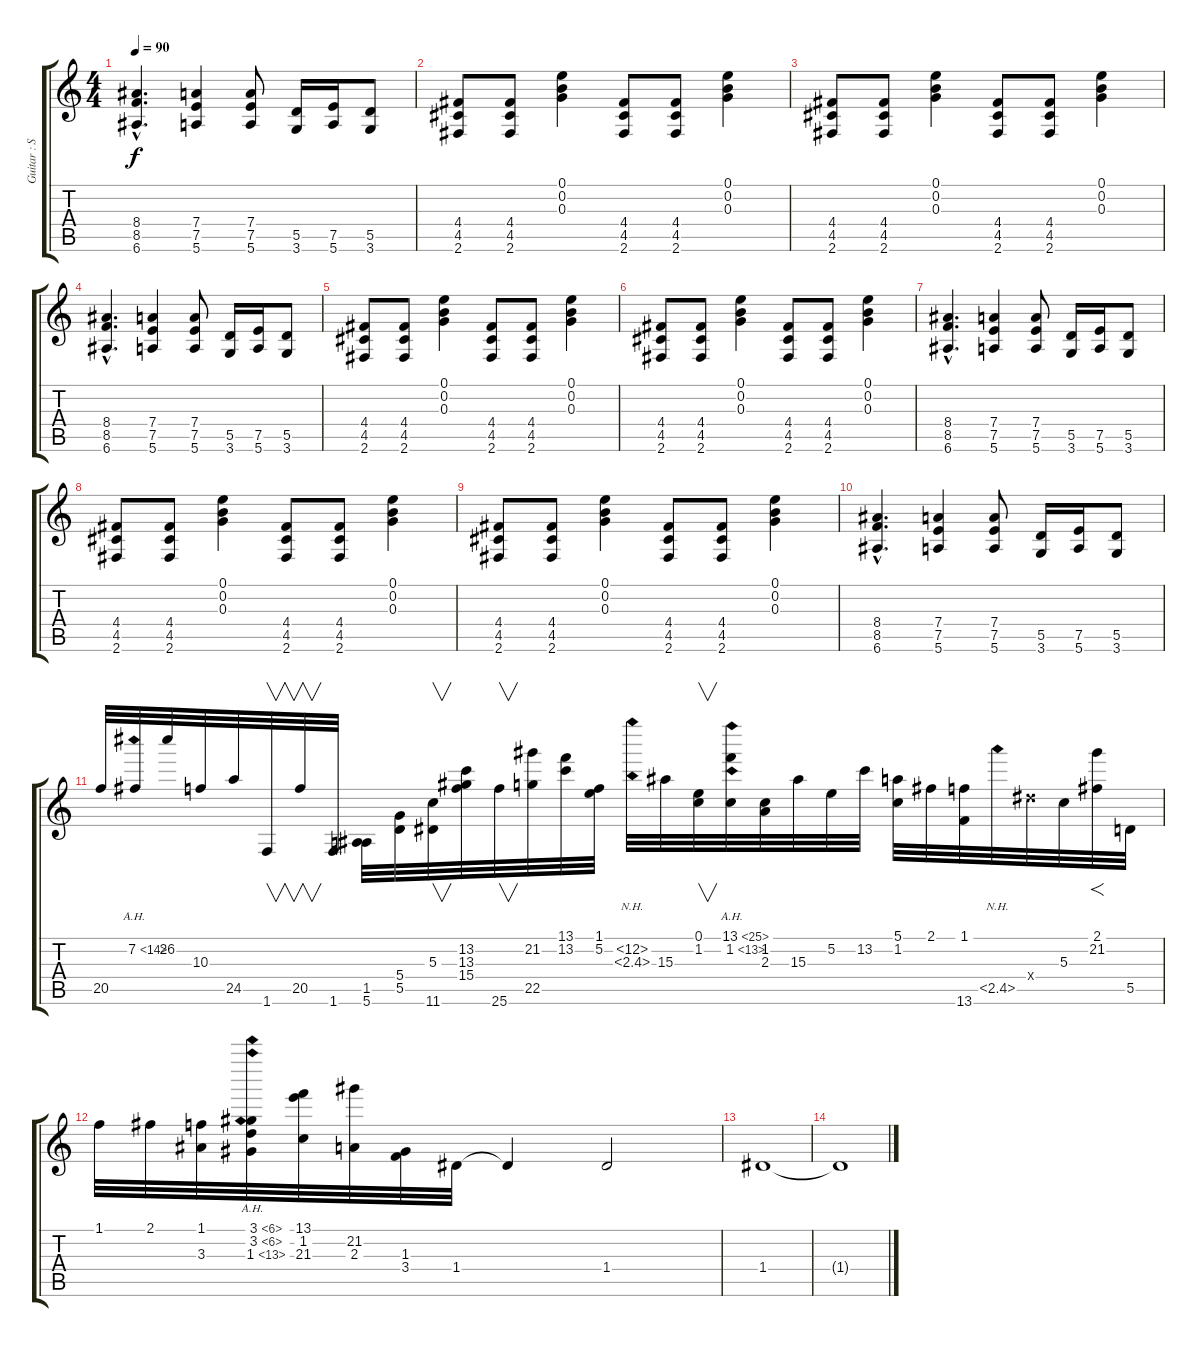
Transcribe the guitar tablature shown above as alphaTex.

\track ("Guitar : Stephen Carpenter" "Guitar : S") {instrument distortionguitar}
\staff {score tabs}
\tuning (E4 B3 G3 D3 A2 E2) {hide}
\ts (4 4)
\tempo 90
\clef g2
\ks c
(8.4{hac} 8.5{hac} 6.6{hac}).4{d dy f} (7.4 7.5 5.6).4 (7.4 7.5 5.6).8 (5.5 3.6).16 (7.5 5.6).16 (5.5 3.6).8 |
(4.4 4.5 2.6).8 (4.4 4.5 2.6).8 (0.1 0.2 0.3).4 (4.4 4.5 2.6).8 (4.4 4.5 2.6).8 (0.1 0.2 0.3).4 |
(4.4 4.5 2.6).8 (4.4 4.5 2.6).8 (0.1 0.2 0.3).4 (4.4 4.5 2.6).8 (4.4 4.5 2.6).8 (0.1 0.2 0.3).4 |
(8.4{hac} 8.5{hac} 6.6{hac}).4{d} (7.4 7.5 5.6).4 (7.4 7.5 5.6).8 (5.5 3.6).16 (7.5 5.6).16 (5.5 3.6).8 |
(4.4 4.5 2.6).8 (4.4 4.5 2.6).8 (0.1 0.2 0.3).4 (4.4 4.5 2.6).8 (4.4 4.5 2.6).8 (0.1 0.2 0.3).4 |
(4.4 4.5 2.6).8 (4.4 4.5 2.6).8 (0.1 0.2 0.3).4 (4.4 4.5 2.6).8 (4.4 4.5 2.6).8 (0.1 0.2 0.3).4 |
(8.4{hac} 8.5{hac} 6.6{hac}).4{d} (7.4 7.5 5.6).4 (7.4 7.5 5.6).8 (5.5 3.6).16 (7.5 5.6).16 (5.5 3.6).8 |
(4.4 4.5 2.6).8 (4.4 4.5 2.6).8 (0.1 0.2 0.3).4 (4.4 4.5 2.6).8 (4.4 4.5 2.6).8 (0.1 0.2 0.3).4 |
(4.4 4.5 2.6).8 (4.4 4.5 2.6).8 (0.1 0.2 0.3).4 (4.4 4.5 2.6).8 (4.4 4.5 2.6).8 (0.1 0.2 0.3).4 |
(8.4{hac} 8.5{hac} 6.6{hac}).4{d} (7.4 7.5 5.6).4 (7.4 7.5 5.6).8 (5.5 3.6).16 (7.5 5.6).16 (5.5 3.6).8 |
20.5.32 7.2{ah 7}.32 26.2.32 10.3.32 24.5.32 1.6.32{v} 20.5.32{v} 1.6.32 (1.5 5.6).32 (5.4 5.5).32 (5.3 11.6).32{v} (13.2 13.3 15.4).32 25.6.32{v} (21.2 22.5).32 (13.1 13.2).32 (1.1 5.2).32 (1.2{nh} 2.3{nh}).32 15.3.32 (0.1 1.2).32{v} (13.1{ah 12} 1.2{ah 12}).32 (1.2 2.3).32 15.3.32 5.2.32 13.2.32 (5.1 1.2).32 2.1.32 (1.1 13.6).32 2.5{nh}.32 13.4{x}.32 5.3.32 (2.1 21.2).32{f} 5.5.32 |
1.1.32 2.1.32 (1.1 3.3).32 (3.1{ah 3} 3.2{ah 3} 1.3{ah 12}).32 (13.1 1.2 21.3).32 (21.2 2.3).32 (1.3 3.4).32 1.4.32 1.4{t}.4 1.4.2 |
1.4.1{volume 0} |
1.4{t}.1
